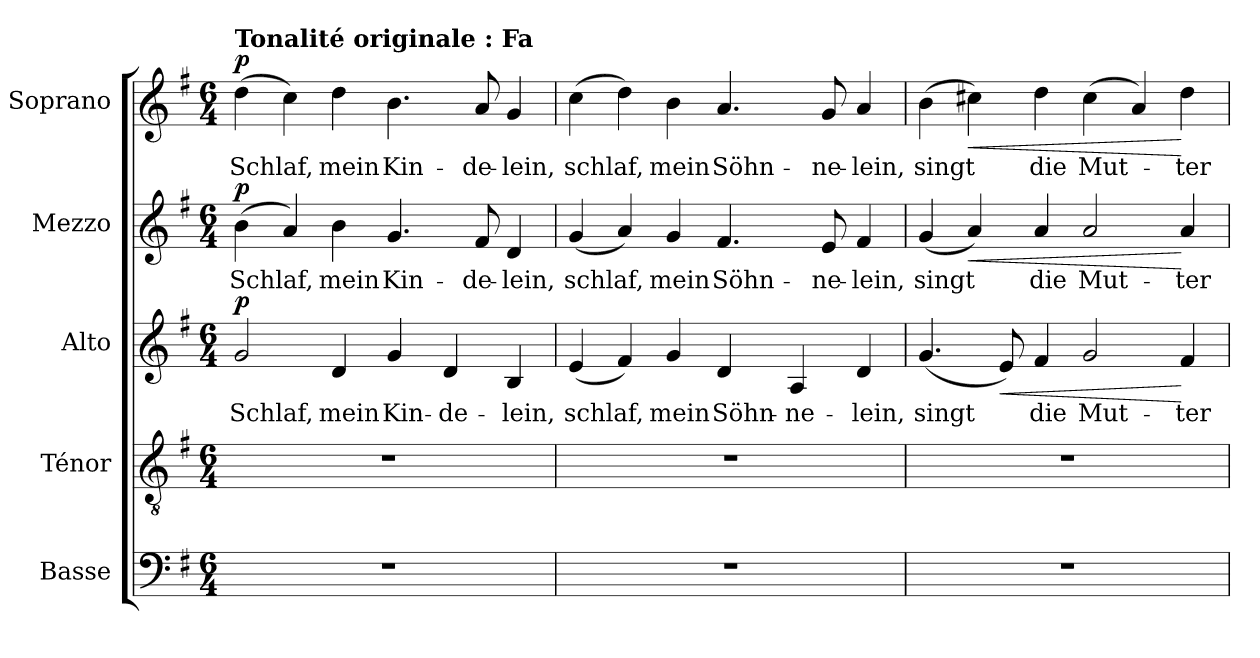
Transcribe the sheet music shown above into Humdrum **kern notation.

**kern	**kern	**kern	**text	**dynam	**kern	**text	**dynam	**kern	**text	**dynam
*part5	*part4	*part3	*part3	*part3	*part2	*part2	*part2	*part1	*part1	*part1
*staff5	*staff4	*staff3	*staff3	*staff3	*staff2	*staff2	*staff2	*staff1	*staff1	*staff1
*I"Basse	*I"Ténor	*I"Alto	*	*	*I"Mezzo	*	*	*I"Soprano	*	*
*I'B.	*I'T.	*I'A.	*	*	*I'M.	*	*	*I'S.	*	*
!!LO:PB:g=z
*clefF4	*clefGv2	*clefG2	*	*	*clefG2	*	*	*clefG2	*	*
*	*ITrd7c12	*	*	*	*	*	*	*	*	*
*k[f#]	*k[f#]	*k[f#]	*	*	*k[f#]	*	*	*k[f#]	*	*
*e:	*e:	*e:	*	*	*e:	*	*	*e:	*	*
*M6/4	*M6/4	*M6/4	*	*	*M6/4	*	*	*M6/4	*	*
=1	=1	=1	=1	=1	=1	=1	=1	=1	=1	=1
!LO:N:vis=1	!LO:N:vis=1	!	!	!	!	!	!	!	!	!
!	!	!	!LO:LY:b:color=#000000	!	!	!	!	!	!	!
!	!	!	!	!	!	!LO:LY:b:color=#000000	!	!	!	!
!	!	!	!	!	!	!	!	!LO:TX:a:B:t=Tonalité originale &colon; Fa	!	!
!	!	!	!	!	!	!	!	!	!LO:LY:b:color=#000000	!
1.r	1.r	2gi/	Schlaf,	p	(4bi\	Schlaf,	p	(4ddi\	Schlaf,	p
.	.	.	.	.	4ai/)	.	.	4cci\)	.	.
!	!	!	!LO:LY:b:color=#000000	!	!	!	!	!	!	!
!	!	!	!	!	!	!LO:LY:b:color=#000000	!	!	!	!
!	!	!	!	!	!	!	!	!	!LO:LY:b:color=#000000	!
.	.	4di/	mein	.	4bi\	mein	.	4ddi\	mein	.
!	!	!	!LO:LY:b:color=#000000	!	!	!	!	!	!	!
!	!	!	!	!	!	!LO:LY:b:color=#000000	!	!	!	!
!	!	!	!	!	!	!	!	!	!LO:LY:b:color=#000000	!
.	.	4gi/	Kin-	.	4.gi/	Kin-	.	4.bi\	Kin-	.
!	!	!	!LO:LY:b:color=#000000	!	!	!	!	!	!	!
.	.	4di/	-de-	.	.	.	.	.	.	.
!	!	!	!	!	!	!LO:LY:b:color=#000000	!	!	!	!
!	!	!	!	!	!	!	!	!	!LO:LY:b:color=#000000	!
.	.	.	.	.	8f#i/	-de-	.	8ai/	-de-	.
!	!	!	!LO:LY:b:color=#000000	!	!	!	!	!	!	!
!	!	!	!	!	!	!LO:LY:b:color=#000000	!	!	!	!
!	!	!	!	!	!	!	!	!	!LO:LY:b:color=#000000	!
.	.	4Bi/	-lein,	.	4di/	-lein,	.	4gi/	-lein,	.
=2	=2	=2	=2	=2	=2	=2	=2	=2	=2	=2
!LO:N:vis=1	!LO:N:vis=1	!	!	!	!	!	!	!	!	!
!	!	!	!LO:LY:b:color=#000000	!	!	!	!	!	!	!
!	!	!	!	!	!	!LO:LY:b:color=#000000	!	!	!	!
!	!	!	!	!	!	!	!	!	!LO:LY:b:color=#000000	!
1.r	1.r	(4ei/	schlaf,	.	(4gi/	schlaf,	.	(4cci\	schlaf,	.
.	.	4f#i/)	.	.	4ai/)	.	.	4ddi\)	.	.
!	!	!	!LO:LY:b:color=#000000	!	!	!	!	!	!	!
!	!	!	!	!	!	!LO:LY:b:color=#000000	!	!	!	!
!	!	!	!	!	!	!	!	!	!LO:LY:b:color=#000000	!
.	.	4gi/	mein	.	4gi/	mein	.	4bi\	mein	.
!	!	!	!LO:LY:b:color=#000000	!	!	!	!	!	!	!
!	!	!	!	!	!	!LO:LY:b:color=#000000	!	!	!	!
!	!	!	!	!	!	!	!	!	!LO:LY:b:color=#000000	!
.	.	4di/	Söhn-	.	4.f#i/	Söhn-	.	4.ai/	Söhn-	.
!	!	!	!LO:LY:b:color=#000000	!	!	!	!	!	!	!
.	.	4Ai/	-ne-	.	.	.	.	.	.	.
!	!	!	!	!	!	!LO:LY:b:color=#000000	!	!	!	!
!	!	!	!	!	!	!	!	!	!LO:LY:b:color=#000000	!
.	.	.	.	.	8ei/	-ne-	.	8gi/	-ne-	.
!	!	!	!LO:LY:b:color=#000000	!	!	!	!	!	!	!
!	!	!	!	!	!	!LO:LY:b:color=#000000	!	!	!	!
!	!	!	!	!	!	!	!	!	!LO:LY:b:color=#000000	!
.	.	4di/	-lein,	.	4f#i/	-lein,	.	4ai/	-lein,	.
=3	=3	=3	=3	=3	=3	=3	=3	=3	=3	=3
!LO:N:vis=1	!LO:N:vis=1	!	!	!	!	!	!	!	!	!
!	!	!	!LO:LY:b:color=#000000	!	!	!	!	!	!	!
!	!	!	!	!	!	!LO:LY:b:color=#000000	!	!	!	!
!	!	!	!	!	!	!	!	!	!LO:LY:b:color=#000000	!
1.r	1.r	(4.gi/	singt	.	(4gi/	singt	.	(4bi\	singt	.
!	!	!	!	!	!	!	!LO:HP:b	!	!	!LO:HP:b
.	.	.	.	.	4ai/)	.	<	4cc#Xi\)	.	<
!	!	!	!	!LO:HP:b	!	!	!	!	!	!
.	.	8ei/)	.	<	.	.	.	.	.	.
!	!	!	!LO:LY:b:color=#000000	!	!	!	!	!	!	!
!	!	!	!	!	!	!LO:LY:b:color=#000000	!	!	!	!
!	!	!	!	!	!	!	!	!	!LO:LY:b:color=#000000	!
.	.	4f#i/	die	.	4ai/	die	.	4ddi\	die	.
!	!	!	!LO:LY:b:color=#000000	!	!	!	!	!	!	!
!	!	!	!	!	!	!LO:LY:b:color=#000000	!	!	!	!
!	!	!	!	!	!	!	!	!	!LO:LY:b:color=#000000	!
.	.	2gi/	Mut-	.	2ai/	Mut-	.	(4cc#i\	Mut-	.
.	.	.	.	.	.	.	.	4ai/)	.	.
!	!	!	!LO:LY:b:color=#000000	!	!	!	!	!	!	!
!	!	!	!	!	!	!LO:LY:b:color=#000000	!	!	!	!
!	!	!	!	!	!	!	!	!	!LO:LY:b:color=#000000	!
.	.	4f#i/	-ter	[	4ai/	-ter	[	4ddi\	-ter	[
=	=	=	=	=	=	=	=	=	=	=
*-	*-	*-	*-	*-	*-	*-	*-	*-	*-	*-
